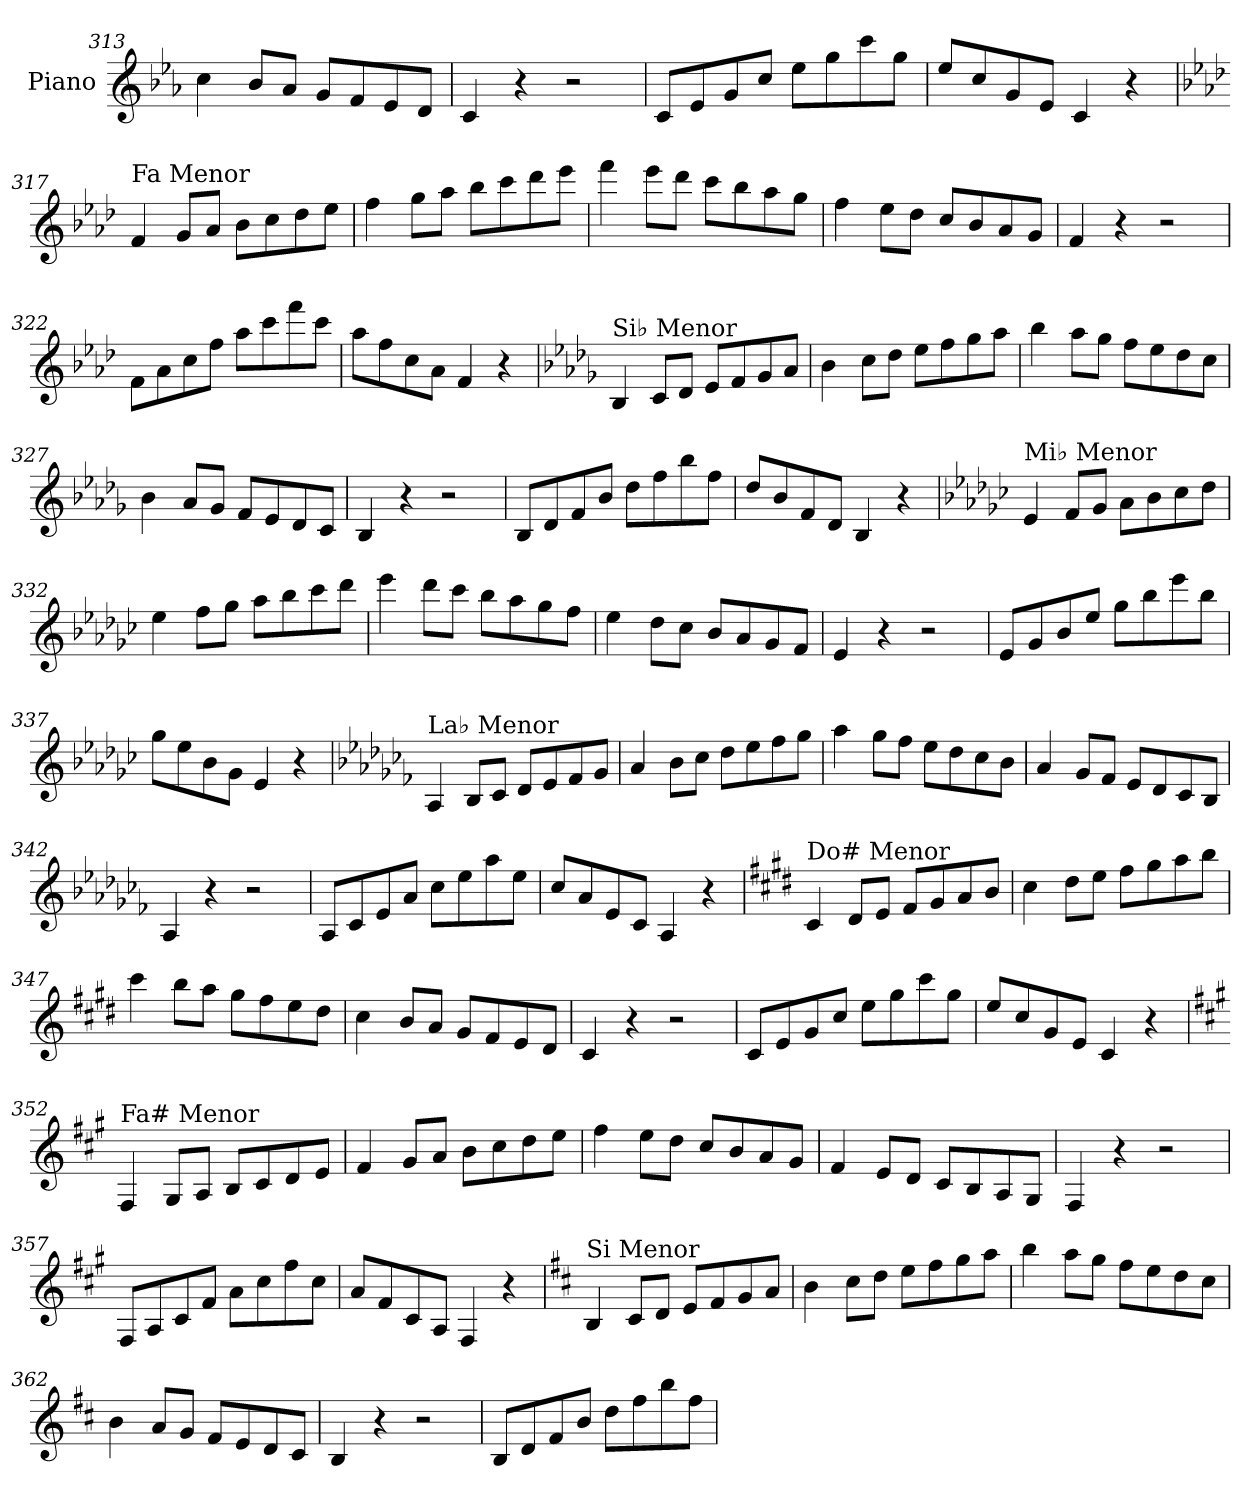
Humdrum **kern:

**kern
*part1
*staff1
*I"Piano
*I'Pno.
*clefG2
*k[b-e-a-]
=313
4cc\
8b-/L
8a-/J
8g/L
8f/
8e-/
8d/J
=314
4c/
4r
2r
=315
8c/L
8e-/
8g/
8cc/J
8ee-\L
8gg\
8ccc\
8gg\J
=316
8ee-/L
8cc/
8g/
8e-/J
4c/
4r
!!LO:LB:g=z
=317
*k[b-e-a-d-]
!LO:TX:a:t=Fa Menor
4f/
8g/L
8a-/J
8b-\L
8cc\
8dd-\
8ee-\J
=318
4ff\
8gg\L
8aa-\J
8bb-\L
8ccc\
8ddd-\
8eee-\J
=319
4fff\
8eee-\L
8ddd-\J
8ccc\L
8bb-\
8aa-\
8gg\J
=320
4ff\
8ee-\L
8dd-\J
8cc/L
8b-/
8a-/
8g/J
=321
4f/
4r
2r
=322
8f\L
8a-\
8cc\
8ff\J
8aa-\L
8ccc\
8fff\
8ccc\J
=323
8aa-\L
8ff\
8cc\
8a-\J
4f/
4r
!!LO:LB:g=z
=324
*k[b-e-a-d-g-]
!LO:TX:a:t=Si♭ Menor
4B-/
8c/L
8d-/J
8e-/L
8f/
8g-/
8a-/J
=325
4b-\
8cc\L
8dd-\J
8ee-\L
8ff\
8gg-\
8aa-\J
=326
4bb-\
8aa-\L
8gg-\J
8ff\L
8ee-\
8dd-\
8cc\J
=327
4b-\
8a-/L
8g-/J
8f/L
8e-/
8d-/
8c/J
=328
4B-/
4r
2r
=329
8B-/L
8d-/
8f/
8b-/J
8dd-\L
8ff\
8bb-\
8ff\J
=330
8dd-/L
8b-/
8f/
8d-/J
4B-/
4r
!!LO:LB:g=z
=331
*k[b-e-a-d-g-c-]
!LO:TX:a:t=Mi♭ Menor
4e-/
8f/L
8g-/J
8a-\L
8b-\
8cc-\
8dd-\J
=332
4ee-\
8ff\L
8gg-\J
8aa-\L
8bb-\
8ccc-\
8ddd-\J
=333
4eee-\
8ddd-\L
8ccc-\J
8bb-\L
8aa-\
8gg-\
8ff\J
=334
4ee-\
8dd-\L
8cc-\J
8b-/L
8a-/
8g-/
8f/J
=335
4e-/
4r
2r
=336
8e-/L
8g-/
8b-/
8ee-/J
8gg-\L
8bb-\
8eee-\
8bb-\J
=337
8gg-\L
8ee-\
8b-\
8g-\J
4e-/
4r
!!LO:LB:g=z
=338
*k[b-e-a-d-g-c-f-]
!LO:TX:a:t=La♭ Menor
4A-/
8B-/L
8c-/J
8d-/L
8e-/
8f-/
8g-/J
=339
4a-/
8b-\L
8cc-\J
8dd-\L
8ee-\
8ff-\
8gg-\J
=340
4aa-\
8gg-\L
8ff-\J
8ee-\L
8dd-\
8cc-\
8b-\J
=341
4a-/
8g-/L
8f-/J
8e-/L
8d-/
8c-/
8B-/J
=342
4A-/
4r
2r
=343
8A-/L
8c-/
8e-/
8a-/J
8cc-\L
8ee-\
8aa-\
8ee-\J
=344
8cc-/L
8a-/
8e-/
8c-/J
4A-/
4r
!!LO:LB:g=z
=345
*k[f#c#g#d#]
!LO:TX:a:t=Do# Menor
4c#/
8d#/L
8e/J
8f#/L
8g#/
8a/
8b/J
=346
4cc#\
8dd#\L
8ee\J
8ff#\L
8gg#\
8aa\
8bb\J
=347
4ccc#\
8bb\L
8aa\J
8gg#\L
8ff#\
8ee\
8dd#\J
=348
4cc#\
8b/L
8a/J
8g#/L
8f#/
8e/
8d#/J
=349
4c#/
4r
2r
=350
8c#/L
8e/
8g#/
8cc#/J
8ee\L
8gg#\
8ccc#\
8gg#\J
=351
8ee/L
8cc#/
8g#/
8e/J
4c#/
4r
!!LO:LB:g=z
=352
*k[f#c#g#]
!LO:TX:a:t=Fa# Menor
4F#/
8G#/L
8A/J
8B/L
8c#/
8d/
8e/J
=353
4f#/
8g#/L
8a/J
8b\L
8cc#\
8dd\
8ee\J
=354
4ff#\
8ee\L
8dd\J
8cc#/L
8b/
8a/
8g#/J
=355
4f#/
8e/L
8d/J
8c#/L
8B/
8A/
8G#/J
=356
4F#/
4r
2r
=357
8F#/L
8A/
8c#/
8f#/J
8a\L
8cc#\
8ff#\
8cc#\J
=358
8a/L
8f#/
8c#/
8A/J
4F#/
4r
!!LO:LB:g=z
=359
*k[f#c#]
!LO:TX:a:t=Si Menor
4B/
8c#/L
8d/J
8e/L
8f#/
8g/
8a/J
=360
4b\
8cc#\L
8dd\J
8ee\L
8ff#\
8gg\
8aa\J
=361
4bb\
8aa\L
8gg\J
8ff#\L
8ee\
8dd\
8cc#\J
=362
4b\
8a/L
8g/J
8f#/L
8e/
8d/
8c#/J
=363
4B/
4r
2r
=364
8B/L
8d/
8f#/
8b/J
8dd\L
8ff#\
8bb\
8ff#\J
=
*-
